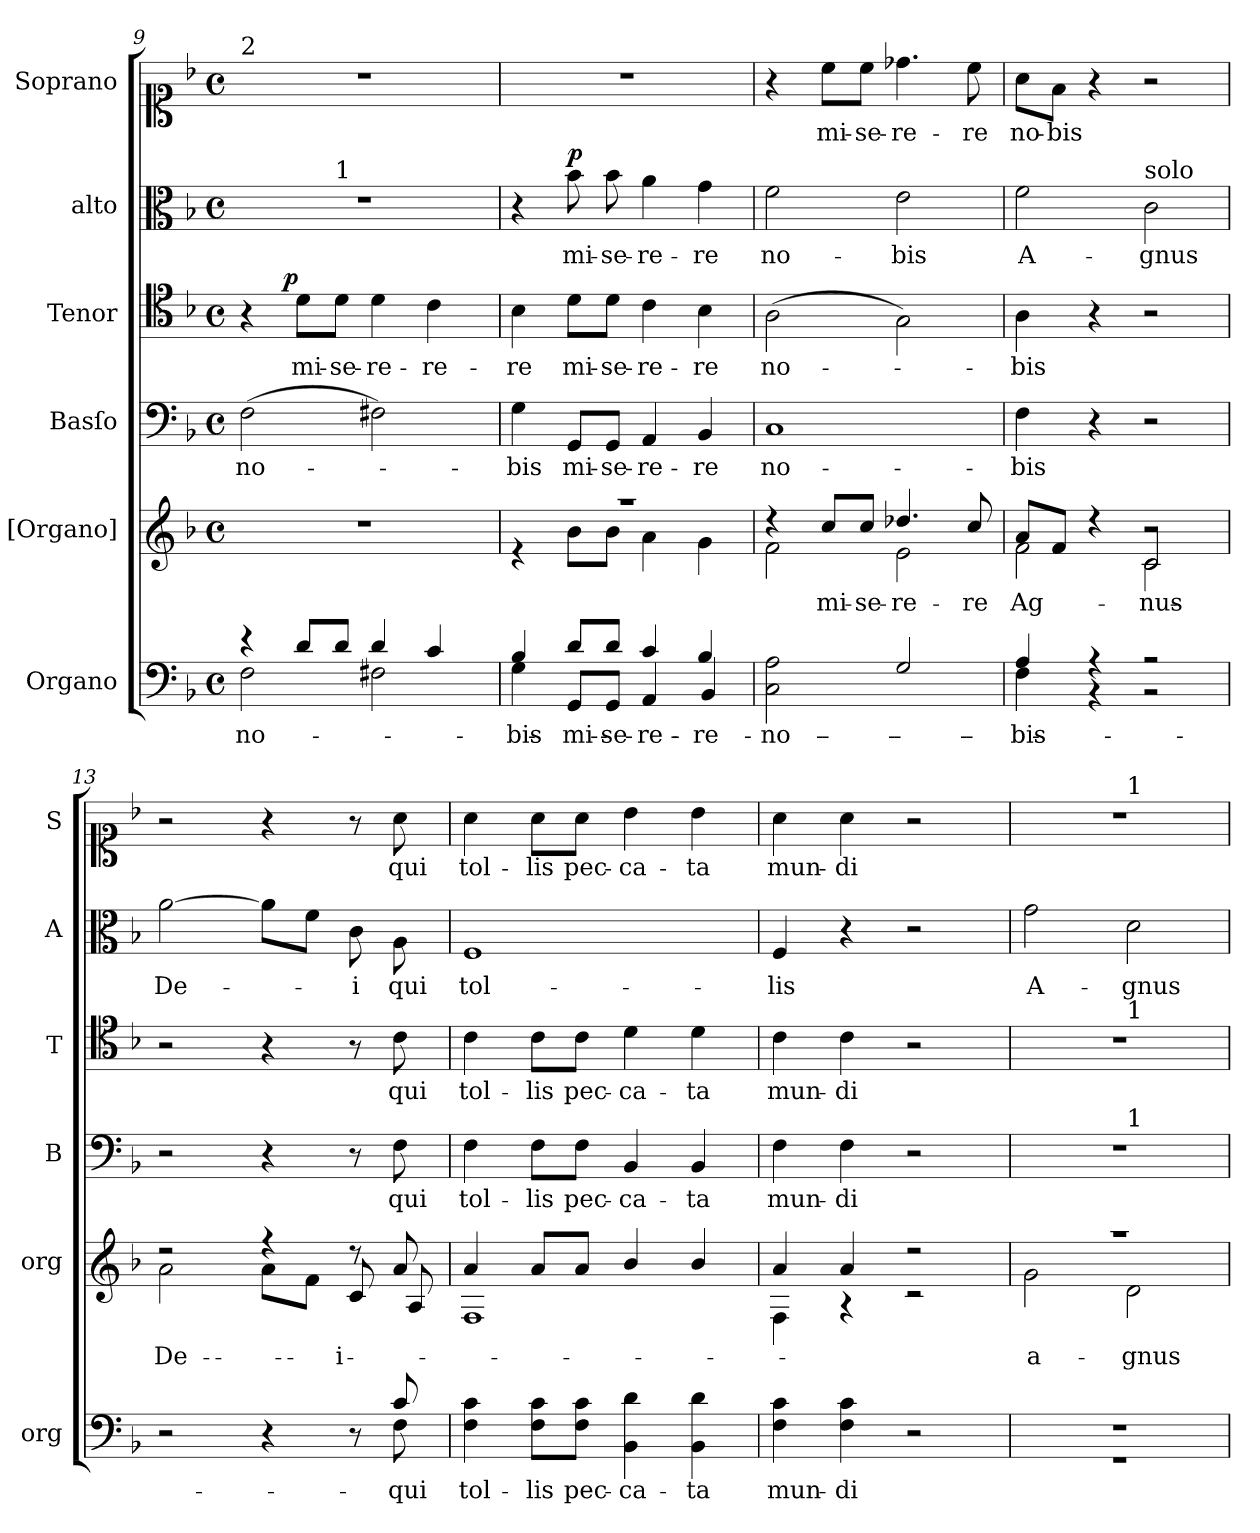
**kern	**text	**kern	**text	**kern	**text	**kern	**text	**dynam	**kern	**text	**dynam	**kern	**text
*part6	*part6	*part5	*part5	*part4	*part4	*part3	*part3	*part3	*part2	*part2	*part2	*part1	*part1
*staff6	*staff6	*staff5	*staff5	*staff4	*staff4	*staff3	*staff3	*staff3	*staff2	*staff2	*staff2	*staff1	*staff1
*I"Organo	*	*I"[Organo]	*	*I"Basſo	*	*I"Tenor	*	*	*I"alto	*	*	*I"Soprano	*
*I'org	*	*I'org	*	*I'B	*	*I'T	*	*	*I'A	*	*	*I'S	*
*clefF4	*	*clefG2	*	*clefF4	*	*clefC4	*	*	*clefC3	*	*	*clefC1	*
*k[b-]	*	*k[b-]	*	*k[b-]	*	*k[b-]	*	*	*k[b-]	*	*	*k[b-]	*
*M4/4	*	*M4/4	*	*M4/4	*	*M4/4	*	*	*M4/4	*	*	*M4/4	*
*met(c)	*	*met(c)	*	*met(c)	*	*met(c)	*	*	*met(c)	*	*	*met(c)	*
=9	=9	=9	=9	=9	=9	=9	=9	=9	=9	=9	=9	=9	=9
*^	*	*	*	*	*	*	*	*	*	*	*	*	*
!	!	!	!	!	!	!	!	!	!	!	!	!	!LO:TX:a:t=2	!
*	*	*	*	*	*	*	*	*	*	*^	*	*	*	*
4r	2F\	no-	1r	.	(>2F\	no-	4r	.	.	1r	4.ryy	.	.	1r	.
!	!	!	!	!	!	!	!	!	!LO:DY:b:rj	!	!	!	!	!	!
8d/L	.	.	.	.	.	.	8d\L	mi-	p	.	.	.	.	.	.
!	!	!	!	!	!	!	!	!	!	!	!LO:TX:a:t=1	!	!	!	!
8d/J	.	.	.	.	.	.	8d\J	-se-	.	.	2ryy	.	.	.	.
4d/	2F#X\	.	.	.	2F#X\)	.	4d\	-re-	.	.	.	.	.	.	.
4c/	.	.	.	.	.	.	4c\	-re-	.	.	.	.	.	.	.
.	.	.	.	.	.	.	.	.	.	.	8ryy	.	.	.	.
*	*	*	*	*	*	*	*	*	*	*v	*v	*	*	*	*
=10	=10	=10	=10	=10	=10	=10	=10	=10	=10	=10	=10	=10	=10	=10
*	*	*	*^	*	*	*	*	*	*	*	*	*	*	*
4B-/	4G\	-bis	1raa	4r	.	4G\	-bis	4B-\	-re	.	4r	.	.	1r	.
!	!	!	!	!	!	!	!	!	!	!	!	!	!LO:DY:a	!	!
8d/L	8GG/L	mi-	.	8b-\L	.	8GG/L	mi-	8d\L	mi-	.	8b-\	mi-	p	.	.
8d/J	8GG/J	-se-	.	8b-\J	.	8GG/J	-se-	8d\J	-se-	.	8b-\	-se-	.	.	.
4c/	4AA/	-re-	.	4a\	.	4AA/	-re-	4c\	-re-	.	4a\	-re-	.	.	.
4B-/	4BB-/	-re	.	4g\	.	4BB-/	-re	4B-\	-re	.	4g\	-re	.	.	.
*v	*v	*	*	*	*	*	*	*	*	*	*	*	*	*	*
=11	=11	=11	=11	=11	=11	=11	=11	=11	=11	=11	=11	=11	=11	=11
2C\ 2A\	no-	4r	2f\	.	1C	no-	(>2A\	no-	.	2f\	no-	.	4r	.
.	.	8cc/L	.	mi-	.	.	.	.	.	.	.	.	8cc\L	mi-
.	.	8cc/J	.	-se-	.	.	.	.	.	.	.	.	8cc\J	-se-
2G/	.	4.dd-X/	2e\	-re-	.	.	2G\)	.	.	2e\	-bis	.	4.dd-X\	-re-
.	.	8cc/	.	-re	.	.	.	.	.	.	.	.	8cc\	-re
=12	=12	=12	=12	=12	=12	=12	=12	=12	=12	=12	=12	=12	=12	=12
*^	*	*	*^	*	*	*	*	*	*	*	*	*	*	*
4A/	4F\	-bis	8a/L	2f\	2ryy	Ag-	4F\	-bis	4A\	-bis	.	2f\	A-	.	8a\L	no-
.	.	.	8f/J	.	.	.	.	.	.	.	.	.	.	.	8f\J	-bis
4rBB	4rA	.	4r	.	.	.	4r	.	4r	.	.	.	.	.	4r	.
!	!	!	!	!	!	!	!	!	!	!	!	!LO:TX:a:t=solo	!	!	!	!
2r	2r	.	2r	2c/	2c\	-nus	2r	.	2r	.	.	2c\	-gnus	.	2r	.
*	*	*	*	*v	*v	*	*	*	*	*	*	*	*	*	*	*
=13	=13	=13	=13	=13	=13	=13	=13	=13	=13	=13	=13	=13	=13	=13	=13
2r	2ryy	.	2r	2a\	De-	2r	.	2r	.	.	[2a\	De-	.	2r	.
4r	4ryy	.	4r	8a\L	.	4r	.	4r	.	.	8a\L]	.	.	4r	.
.	.	.	.	8f\J	.	.	.	.	.	.	8f\J	.	.	.	.
8r	8ryy	.	8r	8c/	-i	8r	.	8r	.	.	8c\	-i	.	8r	.
8c/	8F\	qui	8a/	8A/	.	8F\	qui	8c\	qui	.	8A\	qui	.	8a\	qui
*v	*v	*	*	*	*	*	*	*	*	*	*	*	*	*	*
=14	=14	=14	=14	=14	=14	=14	=14	=14	=14	=14	=14	=14	=14	=14
4F\ 4c\	tol-	4a/	1F	.	4F\	tol-	4c\	tol-	.	1F	tol-	.	4a\	tol-
8F\ 8c\L	-lis	8a/L	.	.	8F\L	-lis	8c\L	-lis	.	.	.	.	8a\L	-lis
8F\ 8c\J	pec-	8a/J	.	.	8F\J	pec-	8c\J	pec-	.	.	.	.	8a\J	pec-
4BB-\ 4d\	-ca-	4b-/	.	.	4BB-/	-ca-	4d\	-ca-	.	.	.	.	4b-\	-ca-
4BB-\ 4d\	-ta	4b-/	.	.	4BB-/	-ta	4d\	-ta	.	.	.	.	4b-\	-ta
=15	=15	=15	=15	=15	=15	=15	=15	=15	=15	=15	=15	=15	=15	=15
4F\ 4c\	mun-	4a/	4F\	.	4F\	mun-	4c\	mun-	.	4F/	-lis	.	4a\	mun-
4F\ 4c\	-di	4a/	4r	.	4F\	-di	4c\	-di	.	4r	.	.	4a\	-di
2r	.	2r	2rc	.	2r	.	2r	.	.	2r	.	.	2r	.
=16	=16	=16	=16	=16	=16	=16	=16	=16	=16	=16	=16	=16	=16	=16
*^	*	*	*	*	*^	*	*^	*	*	*	*	*	*^	*
1rGG	1rF	.	1raa	2g\	a-	1r	2ryy	.	1r	2ryy	.	.	2g\	A-	.	1r	2ryy	.
!	!	!	!	!	!	!	!	!	!	!	!	!	!	!	!	!	!LO:TX:a:t=1	!
!	!	!	!	!	!	!	!	!	!	!LO:TX:a:t=1	!	!	!	!	!	!	!	!
!	!	!	!	!	!	!	!LO:TX:a:t=1	!	!	!	!	!	!	!	!	!	!	!
.	.	.	.	2d\	-gnus	.	2ryy	.	.	2ryy	.	.	2d\	-gnus	.	.	2ryy	.
*v	*v	*	*	*	*	*v	*v	*	*v	*v	*	*	*	*	*	*v	*v	*
*	*	*v	*v	*	*	*	*	*	*	*	*	*	*	*
=	=	=	=	=	=	=	=	=	=	=	=	=	=
*-	*-	*-	*-	*-	*-	*-	*-	*-	*-	*-	*-	*-	*-
